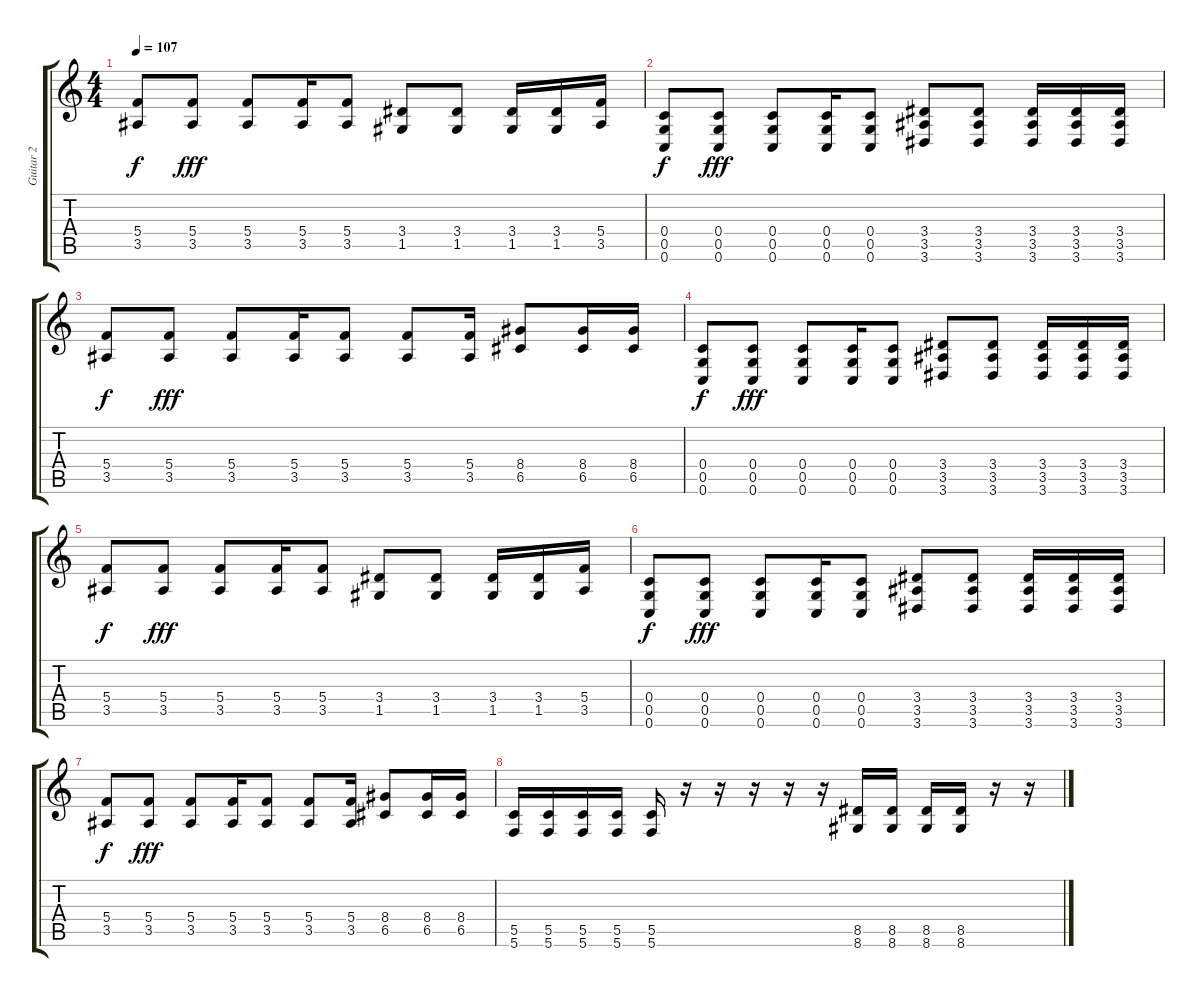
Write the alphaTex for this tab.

\track ("Guitar 2" "Guitar 2") {instrument overdrivenguitar}
\staff {score tabs}
\tuning (D4 A3 F3 C3 G2 C2) {hide}
\ts (4 4)
\tempo 107
\clef g2
\ks c
(5.4 3.5).8{dy f} (5.4 3.5).8{dy fff} (5.4 3.5).8 (5.4 3.5).16 (5.4 3.5).8 (3.4 1.5).8 (3.4 1.5).8 (3.4 1.5).16 (3.4 1.5).16 (5.4 3.5).16 |
(0.4 0.5 0.6).8{dy f} (0.4 0.5 0.6).8{dy fff} (0.4 0.5 0.6).8 (0.4 0.5 0.6).16 (0.4 0.5 0.6).8 (3.4 3.5 3.6).8 (3.4 3.5 3.6).8 (3.4 3.5 3.6).16 (3.4 3.5 3.6).16 (3.4 3.5 3.6).16 |
(5.4 3.5).8{dy f} (5.4 3.5).8{dy fff} (5.4 3.5).8 (5.4 3.5).16 (5.4 3.5).8 (5.4 3.5).8 (5.4 3.5).16 (8.4 6.5).8 (8.4 6.5).16 (8.4 6.5).16 |
(0.4 0.5 0.6).8{dy f} (0.4 0.5 0.6).8{dy fff} (0.4 0.5 0.6).8 (0.4 0.5 0.6).16 (0.4 0.5 0.6).8 (3.4 3.5 3.6).8 (3.4 3.5 3.6).8 (3.4 3.5 3.6).16 (3.4 3.5 3.6).16 (3.4 3.5 3.6).16 |
(5.4 3.5).8{dy f} (5.4 3.5).8{dy fff} (5.4 3.5).8 (5.4 3.5).16 (5.4 3.5).8 (3.4 1.5).8 (3.4 1.5).8 (3.4 1.5).16 (3.4 1.5).16 (5.4 3.5).16 |
(0.4 0.5 0.6).8{dy f} (0.4 0.5 0.6).8{dy fff} (0.4 0.5 0.6).8 (0.4 0.5 0.6).16 (0.4 0.5 0.6).8 (3.4 3.5 3.6).8 (3.4 3.5 3.6).8 (3.4 3.5 3.6).16 (3.4 3.5 3.6).16 (3.4 3.5 3.6).16 |
(5.4 3.5).8{dy f} (5.4 3.5).8{dy fff} (5.4 3.5).8 (5.4 3.5).16 (5.4 3.5).8 (5.4 3.5).8 (5.4 3.5).16 (8.4 6.5).8 (8.4 6.5).16 (8.4 6.5).16 |
(5.5 5.6).16 (5.5 5.6).16 (5.5 5.6).16 (5.5 5.6).16 (5.5 5.6).16 r.16 r.16 r.16 r.16 r.16 (8.5 8.6).16 (8.5 8.6).16 (8.5 8.6).16 (8.5 8.6).16 r.16 r.16
